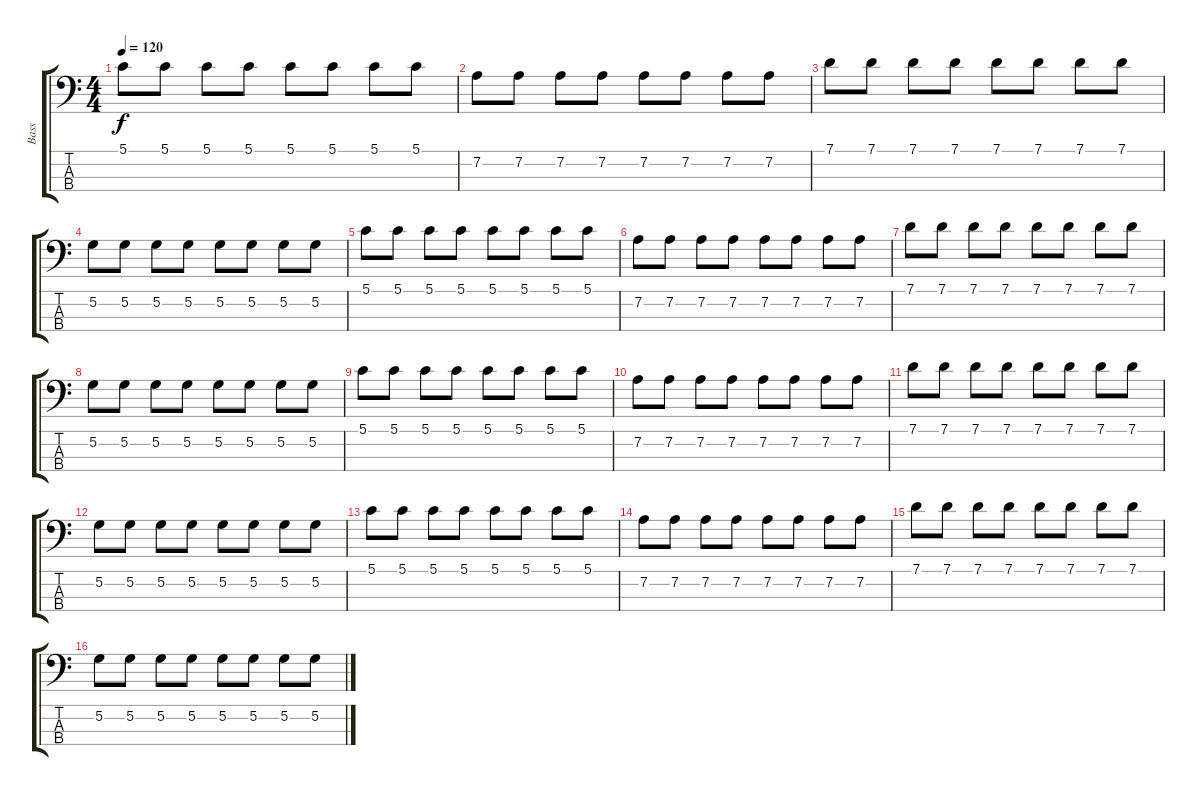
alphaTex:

\track ("Bass" "Bass") {instrument electricbassfinger}
\staff {score tabs}
\tuning (G2 D2 A1 E1) {hide}
\ts (4 4)
\tempo 120
\clef f4
\ks c
5.1.8{dy f} 5.1.8 5.1.8 5.1.8 5.1.8 5.1.8 5.1.8 5.1.8 |
7.2.8 7.2.8 7.2.8 7.2.8 7.2.8 7.2.8 7.2.8 7.2.8 |
7.1.8 7.1.8 7.1.8 7.1.8 7.1.8 7.1.8 7.1.8 7.1.8 |
5.2.8 5.2.8 5.2.8 5.2.8 5.2.8 5.2.8 5.2.8 5.2.8 |
5.1.8 5.1.8 5.1.8 5.1.8 5.1.8 5.1.8 5.1.8 5.1.8 |
7.2.8 7.2.8 7.2.8 7.2.8 7.2.8 7.2.8 7.2.8 7.2.8 |
7.1.8 7.1.8 7.1.8 7.1.8 7.1.8 7.1.8 7.1.8 7.1.8 |
5.2.8 5.2.8 5.2.8 5.2.8 5.2.8 5.2.8 5.2.8 5.2.8 |
5.1.8 5.1.8 5.1.8 5.1.8 5.1.8 5.1.8 5.1.8 5.1.8 |
7.2.8 7.2.8 7.2.8 7.2.8 7.2.8 7.2.8 7.2.8 7.2.8 |
7.1.8 7.1.8 7.1.8 7.1.8 7.1.8 7.1.8 7.1.8 7.1.8 |
5.2.8 5.2.8 5.2.8 5.2.8 5.2.8 5.2.8 5.2.8 5.2.8 |
5.1.8 5.1.8 5.1.8 5.1.8 5.1.8 5.1.8 5.1.8 5.1.8 |
7.2.8 7.2.8 7.2.8 7.2.8 7.2.8 7.2.8 7.2.8 7.2.8 |
7.1.8 7.1.8 7.1.8 7.1.8 7.1.8 7.1.8 7.1.8 7.1.8 |
5.2.8 5.2.8 5.2.8 5.2.8 5.2.8 5.2.8 5.2.8 5.2.8
